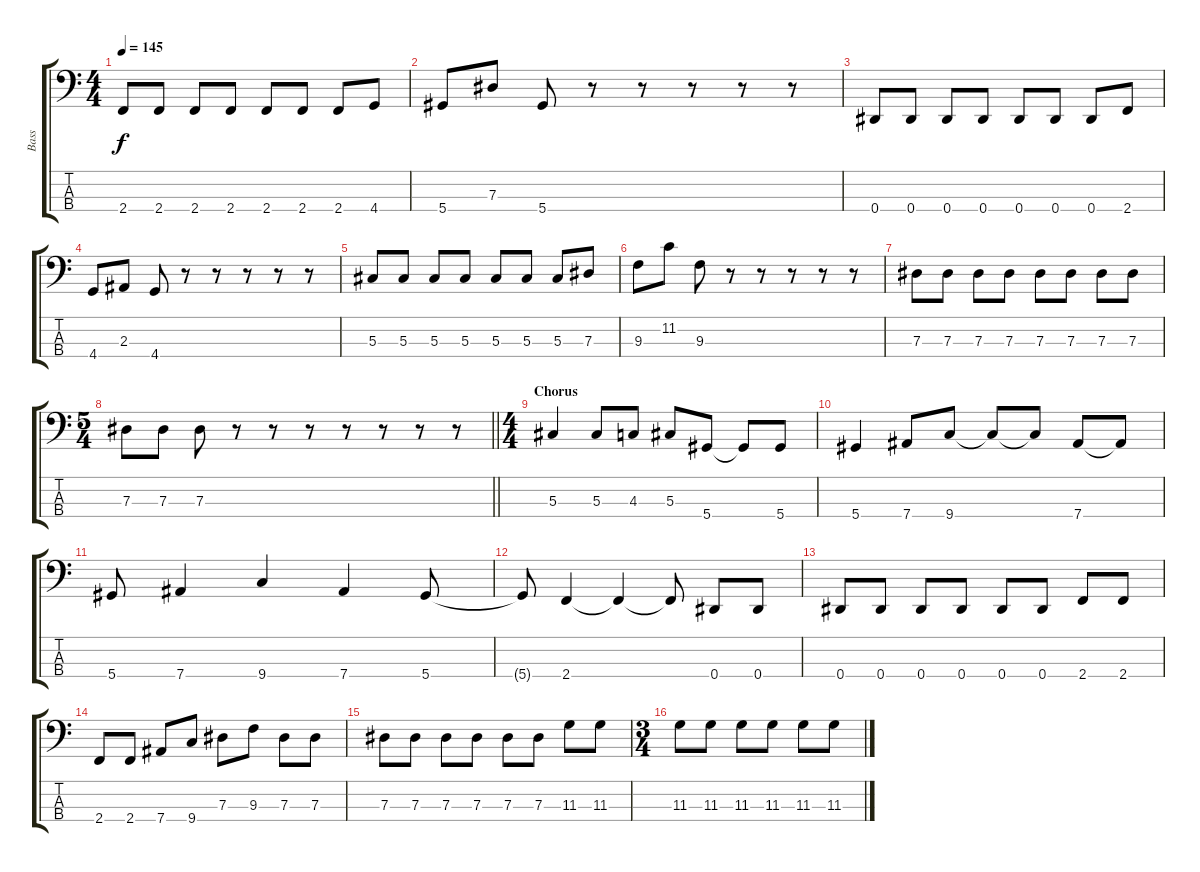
\track ("Bass" "Bass") {instrument electricbassfinger}
\staff {score tabs}
\tuning (Gb2 Db2 Ab1 Eb1) {hide}
\ts (4 4)
\tempo 145
\clef f4
\ks c
2.4.8{dy f} 2.4.8 2.4.8 2.4.8 2.4.8 2.4.8 2.4.8 4.4.8 |
5.4.8 7.3.8 5.4.8 r.8 r.8 r.8 r.8 r.8 |
0.4.8 0.4.8 0.4.8 0.4.8 0.4.8 0.4.8 0.4.8 2.4.8 |
4.4.8 2.3.8 4.4.8 r.8 r.8 r.8 r.8 r.8 |
5.3.8 5.3.8 5.3.8 5.3.8 5.3.8 5.3.8 5.3.8 7.3.8 |
9.3.8 11.2.8 9.3.8 r.8 r.8 r.8 r.8 r.8 |
7.3.8 7.3.8 7.3.8 7.3.8 7.3.8 7.3.8 7.3.8 7.3.8 |
\ts (5 4)
\barLineRight lightlight
7.3.8 7.3.8 7.3.8 r.8 r.8 r.8 r.8 r.8 r.8 r.8 |
\ts (4 4)
\section ("" "Chorus")
5.3.4 5.3.8 4.3.8 5.3.8 5.4.8 5.4{t}.8 5.4.8 |
5.4.4 7.4.8 9.4.8 9.4{t}.8 9.4{t}.8 7.4.8 7.4{t}.8 |
5.4.8 7.4.4 9.4.4 7.4.4 5.4.8 |
5.4{t}.8 2.4.4 2.4{t}.4 2.4{t}.8 0.4.8 0.4.8 |
0.4.8 0.4.8 0.4.8 0.4.8 0.4.8 0.4.8 2.4.8 2.4.8 |
2.4.8 2.4.8 7.4.8 9.4.8 7.3.8 9.3.8 7.3.8 7.3.8 |
7.3.8 7.3.8 7.3.8 7.3.8 7.3.8 7.3.8 11.3.8 11.3.8 |
\ts (3 4)
11.3.8 11.3.8 11.3.8 11.3.8 11.3.8 11.3.8
